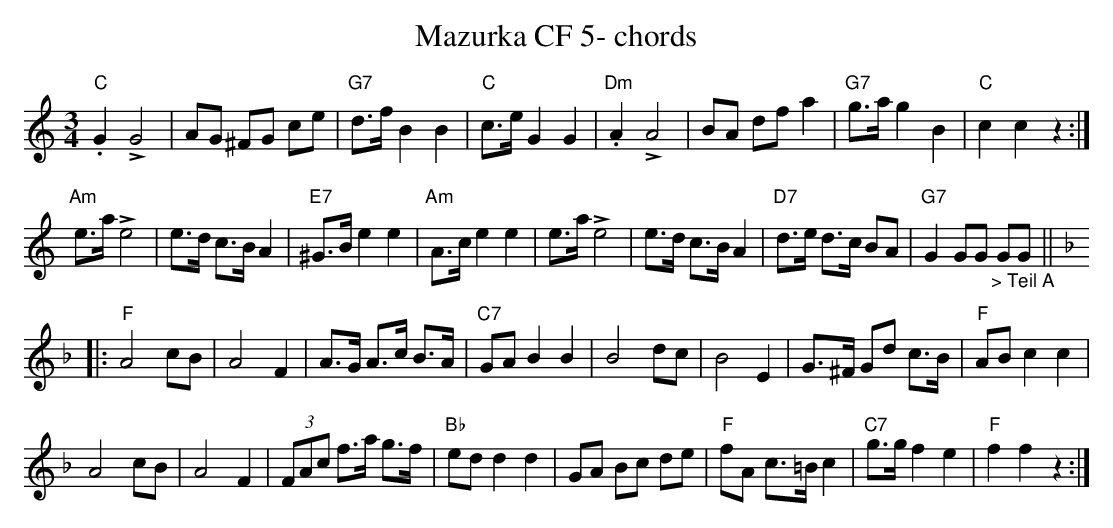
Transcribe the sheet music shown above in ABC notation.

X:1
T:Mazurka CF 5- chords
M:3/4
L:1/8
K:Cmaj%%MIDI gchordon
"C".G2!>!G4 | AG ^FG ce | "G7"d>f B2B2 | "C"c>e G2G2 | "Dm".A2!>!A4 | BA df a2 | "G7"g>a g2B2 | "C"c2c2z2 :|
"Am"e>a !>!e4 | e>d c>B A2 | "E7"^G>B e2e2 | "Am"A>c e2e2 | e>a !>!e4 | e>d c>B A2 | "D7"d>e d>c BA | "G7"G2GG "_> Teil A"GG ||
|: [K:Fmaj] "F"A4cB | A4F2 | A>G A>c B>A | "C7"GA B2B2 | B4 dc | B4E2 | G>^F Gd c>B | "F"AB c2c2 |
A4 cB | A4F2 | (3FAc f>a g>f | "Bb"edd2d2 | GA Bc de | "F"fA c>=B c2 | "C7"g>g f2e2 | "F"f2f2z2 :|
